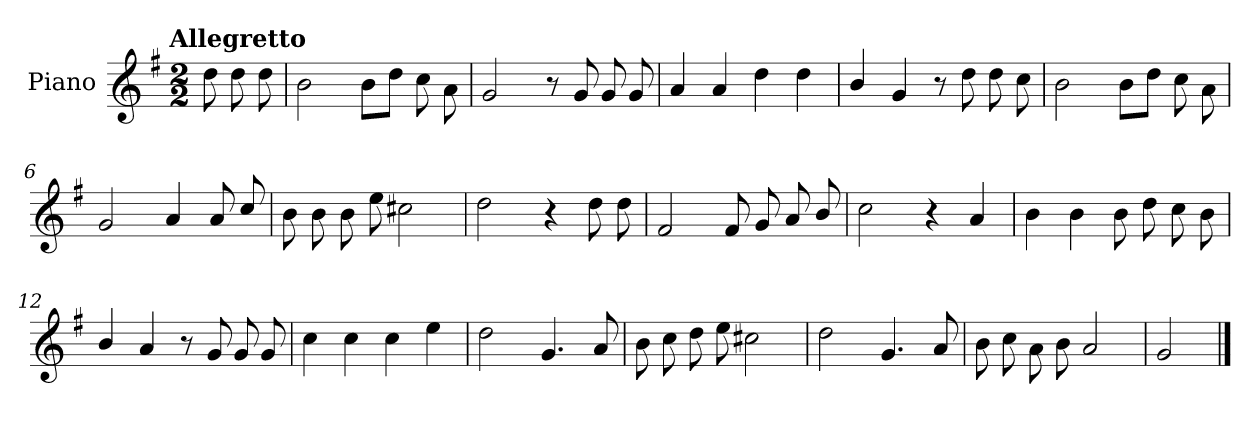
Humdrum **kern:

**kern
*part1
*staff1
*I"Piano
*I'Pno.
*clefG2
*k[f#]
!!LO:TX:omd:t=Allegretto
*M2/2
*MM116
=
8dd\
8dd\
8dd\
=1
2b\
8b\L
8dd\J
8cc\
8a\
=2
2g/
8r
8g/
8g/
8g/
=3
4a/
4a/
4dd\
4dd\
!!LO:LB:g=z
=4
4b/
4g/
8r
8dd\
8dd\
8cc\
=5
2b\
8b\L
8dd\J
8cc\
8a\
=6
2g/
4a/
8a/
8cc/
=7
8b\
8b\
8b\
8ee\
2cc#X\
=8
2dd\
4r
8dd\
8dd\
!!LO:LB:g=z
=9
2f#/
8f#/
8g/
8a/
8b/
=10
2cc\
4r
4a/
=11
4b\
4b\
8b\
8dd\
8cc\
8b\
=12
4b/
4a/
8r
8g/
8g/
8g/
=13
4cc\
4cc\
4cc\
4ee\
!!LO:LB:g=z
=14
2dd\
4.g/
8a/
=15
8b\
8cc\
8dd\
8ee\
2cc#X\
=16
2dd\
4.g/
8a/
=17
8b\
8cc\
8a\
8b\
2a/
=18
2g/
==
*-
